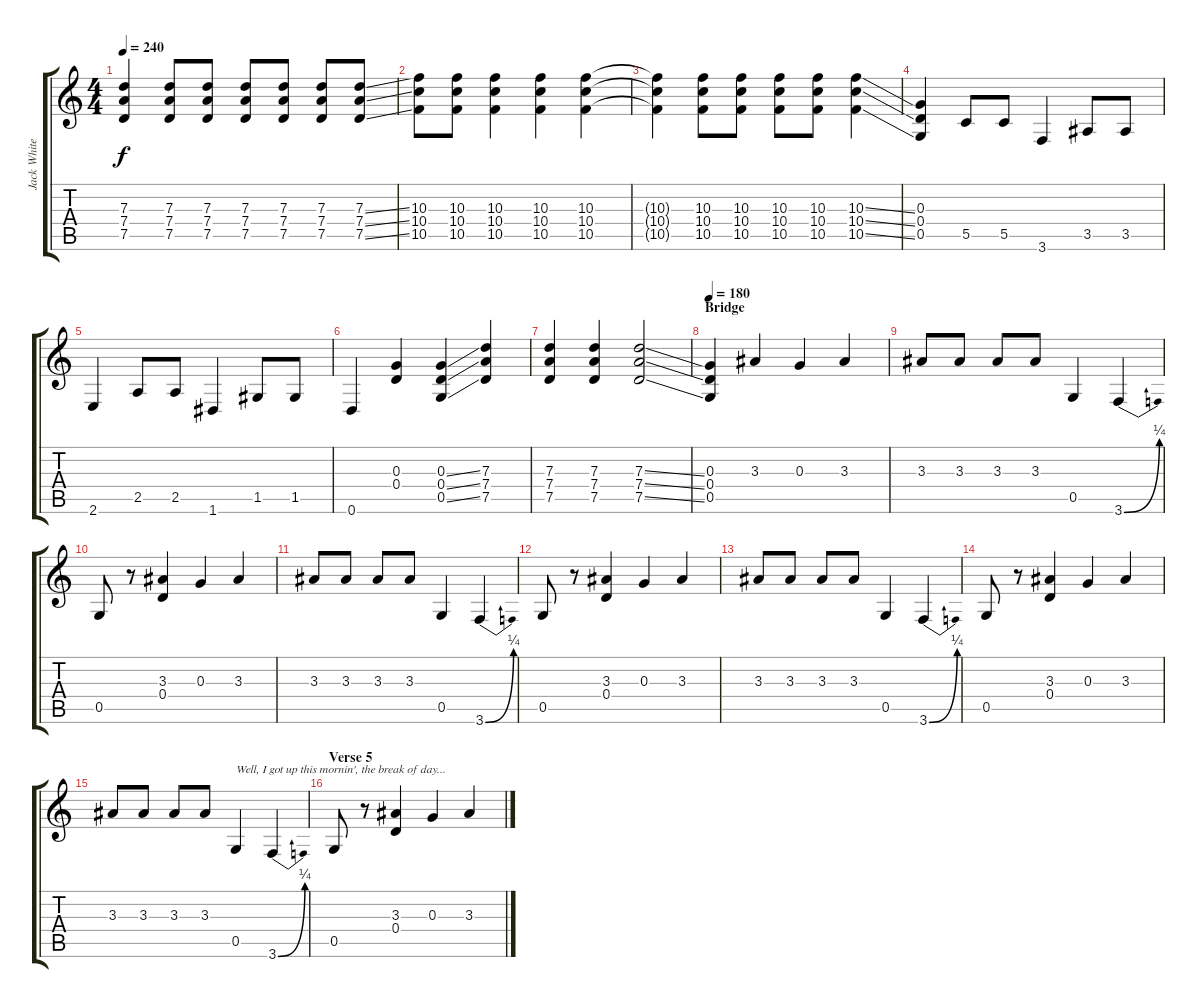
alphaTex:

\track ("Jack White" "Jack White") {instrument electricguitarclean}
\staff {score tabs}
\tuning (D4 B3 G3 D3 G2 D2) {hide}
\ts (4 4)
\tempo 240
\clef g2
\ks c
(7.3{t} 7.4{t} 7.5{t}).4{dy f} (7.3 7.4 7.5).8 (7.3 7.4 7.5).8 (7.3 7.4 7.5).8 (7.3 7.4 7.5).8 (7.3 7.4 7.5).8 (7.3{ss} 7.4{ss} 7.5{ss}).8 |
(10.3 10.4 10.5).8 (10.3 10.4 10.5).8 (10.3 10.4 10.5).4 (10.3 10.4 10.5).4 (10.3 10.4 10.5).4 |
(10.3{t} 10.4{t} 10.5{t}).4 (10.3 10.4 10.5).8 (10.3 10.4 10.5).8 (10.3 10.4 10.5).8 (10.3 10.4 10.5).8 (10.3{ss} 10.4{ss} 10.5{ss}).4 |
(0.3 0.4 0.5).4 5.5.8 5.5.8 3.6.4 3.5.8 3.5.8 |
2.6.4 2.5.8 2.5.8 1.6.4 1.5.8 1.5.8 |
0.6.4 (0.3 0.4).4 (0.3{ss} 0.4{ss} 0.5{ss}).4 (7.3 7.4 7.5).4 |
(7.3 7.4 7.5).4 (7.3 7.4 7.5).4 (7.3{ss} 7.4{ss} 7.5{ss}).2 |
\section ("" "Bridge")
\tempo 180
(0.3 0.4 0.5).4 3.3.4 0.3.4 3.3.4 |
3.3.8 3.3.8 3.3.8 3.3.8 0.5.4 3.6{be (bend 0 0 60 1)}.4 |
0.5.8 r.8 (3.3 0.4).4 0.3.4 3.3.4 |
3.3.8 3.3.8 3.3.8 3.3.8 0.5.4 3.6{be (bend 0 0 60 1)}.4 |
0.5.8 r.8 (3.3 0.4).4 0.3.4 3.3.4 |
3.3.8 3.3.8 3.3.8 3.3.8 0.5.4 3.6{be (bend 0 0 60 1)}.4 |
0.5.8 r.8 (3.3 0.4).4 0.3.4 3.3.4 |
3.3.8 3.3.8 3.3.8 3.3.8 0.5.4{txt "Well, I got up this mornin', the break of day..."} 3.6{be (bend 0 0 60 1)}.4 |
\section ("" "Verse 5")
0.5.8 r.8 (3.3 0.4).4 0.3.4 3.3.4
